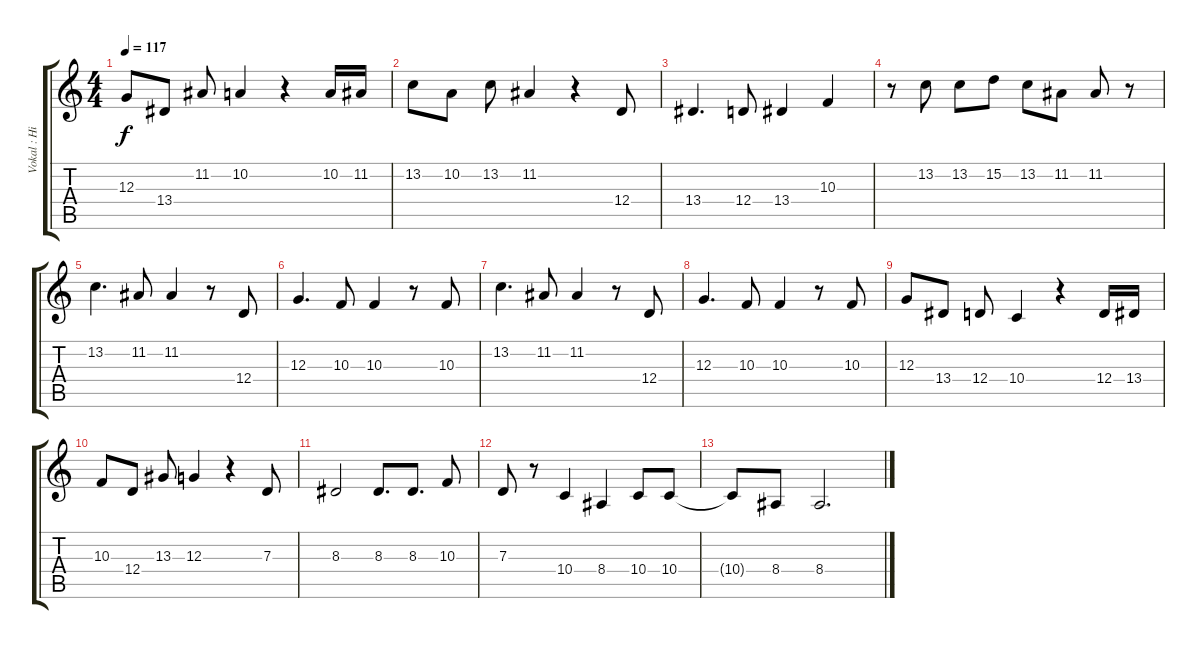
\track ("Vokal : Hirasawa Yui - Chan" "Vokal : Hi") {instrument lead2sawtooth}
\staff {score tabs}
\tuning (E4 B3 G3 D3 A2 E2) {hide}
\ts (4 4)
\tempo 117
\clef g2
\ks c
12.3.8{dy f} 13.4.8 11.2.8 10.2.4 r.4 10.2.16 11.2.16 |
13.2.8 10.2.8 13.2.8 11.2.4 r.4 12.4.8 |
13.4.4{d} 12.4.8 13.4.4 10.3.4 |
r.8 13.2.8 13.2.8 15.2.8 13.2.8 11.2.8 11.2.8 r.8 |
13.2.4{d} 11.2.8 11.2.4 r.8 12.4.8 |
12.3.4{d} 10.3.8 10.3.4 r.8 10.3.8 |
13.2.4{d} 11.2.8 11.2.4 r.8 12.4.8 |
12.3.4{d} 10.3.8 10.3.4 r.8 10.3.8 |
12.3.8 13.4.8 12.4.8 10.4.4 r.4 12.4.16 13.4.16 |
10.3.8 12.4.8 13.3.8 12.3.4 r.4 7.3.8 |
8.3.2 8.3.8{d} 8.3.8{d} 10.3.8 |
7.3.8 r.8 10.4.4 8.4.4 10.4.8 10.4.8 |
10.4{t}.8 8.4.8 8.4.2{d}
